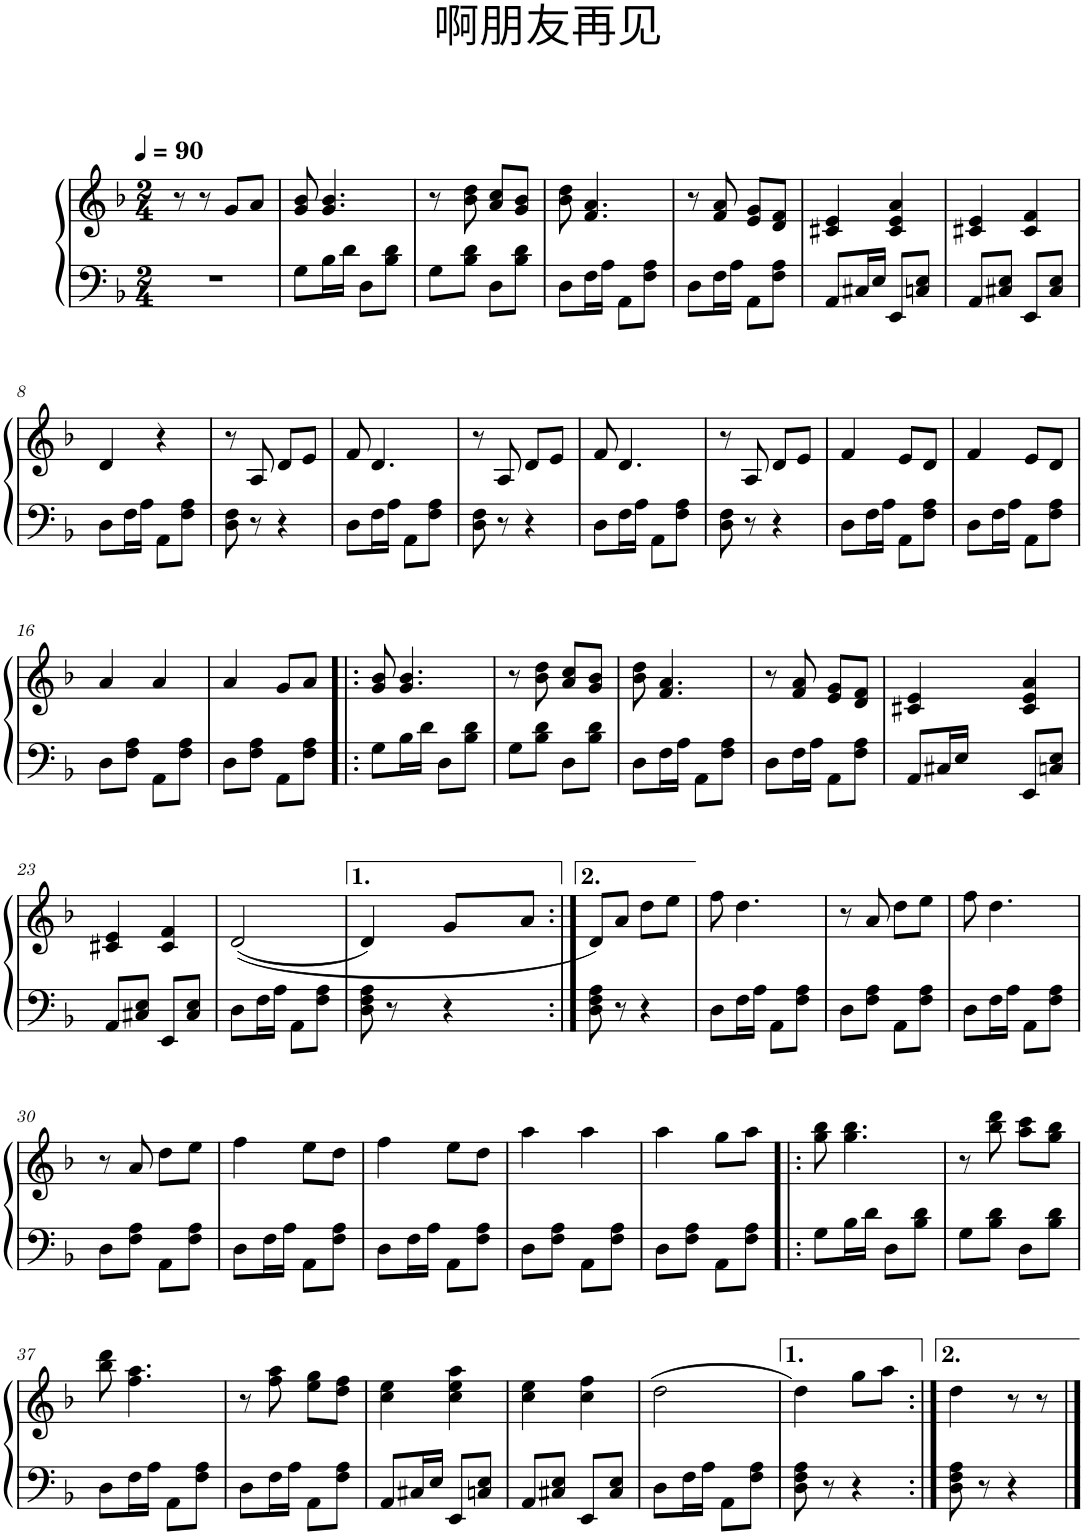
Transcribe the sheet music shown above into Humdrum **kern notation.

**kern	**kern
*part1	*part1
*staff2	*staff1
*I"Piano	*
*I'Pno.	*
*clefF4	*clefG2
*k[b-]	*k[b-]
*M2/4	*M2/4
*MM90	*MM90
=1	=1
2r	8r
.	8r
.	8g/L
.	8a/J
=2	=2
8G\L	8g/ 8b-/
16B-\L	4.g/ 4.b-/
16d\JJ	.
8D\L	.
8B-\ 8d\J	.
=3	=3
8G\L	8r
8B-\ 8d\J	8b-\ 8dd\
8D\L	8a/ 8cc/L
8B-\ 8d\J	8g/ 8b-/J
=4	=4
8D\L	8b-\ 8dd\
16F\L	4.f/ 4.a/
16A\JJ	.
8AA\L	.
8F\ 8A\J	.
=5	=5
8D\L	8r
16F\L	8f/ 8a/
16A\JJ	.
8AA\L	8e/ 8g/L
8F\ 8A\J	8d/ 8f/J
=6	=6
8AA/L	4c#X/ 4e/
16C#X/L	.
16E/JJ	.
8EE/L	4c#/ 4e/ 4a/
8Cn/ 8E/J	.
=7	=7
8AA/L	4c#X/ 4e/
8C#X/ 8E/J	.
8EE/L	4c#/ 4f/
8C#/ 8E/J	.
!!LO:LB:g=z
=8	=8
8D\L	4d/
16F\L	.
16A\JJ	.
8AA\L	4r
8F\ 8A\J	.
=9	=9
8D\ 8F\	8r
8r	8A/
4r	8d/L
.	8e/J
=10	=10
8D\L	8f/
16F\L	4.d/
16A\JJ	.
8AA\L	.
8F\ 8A\J	.
=11	=11
8D\ 8F\	8r
8r	8A/
4r	8d/L
.	8e/J
=12	=12
8D\L	8f/
16F\L	4.d/
16A\JJ	.
8AA\L	.
8F\ 8A\J	.
=13	=13
8D\ 8F\	8r
8r	8A/
4r	8d/L
.	8e/J
=14	=14
8D\L	4f/
16F\L	.
16A\JJ	.
8AA\L	8e/L
8F\ 8A\J	8d/J
=15	=15
8D\L	4f/
16F\L	.
16A\JJ	.
8AA\L	8e/L
8F\ 8A\J	8d/J
!!LO:LB:g=z
=16	=16
8D\L	4a/
8F\ 8A\J	.
8AA\L	4a/
8F\ 8A\J	.
=17	=17
8D\L	4a/
8F\ 8A\J	.
8AA\L	8g/L
8F\ 8A\J	8a/J
=18!|:	=18!|:
8G\L	8g/ 8b-/
16B-\L	4.g/ 4.b-/
16d\JJ	.
8D\L	.
8B-\ 8d\J	.
=19	=19
8G\L	8r
8B-\ 8d\J	8b-\ 8dd\
8D\L	8a/ 8cc/L
8B-\ 8d\J	8g/ 8b-/J
=20	=20
8D\L	8b-\ 8dd\
16F\L	4.f/ 4.a/
16A\JJ	.
8AA\L	.
8F\ 8A\J	.
=21	=21
8D\L	8r
16F\L	8f/ 8a/
16A\JJ	.
8AA\L	8e/ 8g/L
8F\ 8A\J	8d/ 8f/J
=22	=22
8AA/L	4c#X/ 4e/
16C#X/L	.
16E/JJ	.
8EE/L	4c#/ 4e/ 4a/
8Cn/ 8E/J	.
!!LO:LB:g=z
=23	=23
8AA/L	4c#X/ 4e/
8C#X/ 8E/J	.
8EE/L	4c#/ 4f/
8C#/ 8E/J	.
=24	=24
8D\L	((2d/
16F\L	.
16A\JJ	.
8AA\L	.
8F\ 8A\J	.
=25	=25
8D\ 8F\ 8A\	4d/)
8r	.
4r	8g/L
.	8a/J
=26:|!	=26:|!
8D\ 8F\ 8A\	8d/L)
8r	8a/J
4r	8dd\L
.	8ee\J
=27	=27
8D\L	8ff\
16F\L	4.dd\
16A\JJ	.
8AA\L	.
8F\ 8A\J	.
=28	=28
8D\L	8r
8F\ 8A\J	8a/
8AA\L	8dd\L
8F\ 8A\J	8ee\J
=29	=29
8D\L	8ff\
16F\L	4.dd\
16A\JJ	.
8AA\L	.
8F\ 8A\J	.
!!LO:LB:g=z
=30	=30
8D\L	8r
8F\ 8A\J	8a/
8AA\L	8dd\L
8F\ 8A\J	8ee\J
=31	=31
8D\L	4ff\
16F\L	.
16A\JJ	.
8AA\L	8ee\L
8F\ 8A\J	8dd\J
=32	=32
8D\L	4ff\
16F\L	.
16A\JJ	.
8AA\L	8ee\L
8F\ 8A\J	8dd\J
=33	=33
8D\L	4aa\
8F\ 8A\J	.
8AA\L	4aa\
8F\ 8A\J	.
=34	=34
8D\L	4aa\
8F\ 8A\J	.
8AA\L	8gg\L
8F\ 8A\J	8aa\J
=35!|:	=35!|:
8G\L	8gg\ 8bb-\
16B-\L	4.gg\ 4.bb-\
16d\JJ	.
8D\L	.
8B-\ 8d\J	.
=36	=36
8G\L	8r
8B-\ 8d\J	8bb-\ 8ddd\
8D\L	8aa\ 8ccc\L
8B-\ 8d\J	8gg\ 8bb-\J
!!LO:LB:g=z
=37	=37
8D\L	8bb-\ 8ddd\
16F\L	4.ff\ 4.aa\
16A\JJ	.
8AA\L	.
8F\ 8A\J	.
=38	=38
8D\L	8r
16F\L	8ff\ 8aa\
16A\JJ	.
8AA\L	8ee\ 8gg\L
8F\ 8A\J	8dd\ 8ff\J
=39	=39
8AA/L	4cc\ 4ee\
16C#X/L	.
16E/JJ	.
8EE/L	4cc\ 4ee\ 4aa\
8Cn/ 8E/J	.
=40	=40
8AA/L	4cc\ 4ee\
8C#X/ 8E/J	.
8EE/L	4cc\ 4ff\
8C#/ 8E/J	.
=41	=41
8D\L	(2dd\
16F\L	.
16A\JJ	.
8AA\L	.
8F\ 8A\J	.
=42	=42
8D\ 8F\ 8A\	4dd\)
8r	.
4r	8gg\L
.	8aa\J
=43:|!	=43:|!
8D\ 8F\ 8A\	4dd\
8r	.
4r	8r
.	8r
==	==
*-	*-
